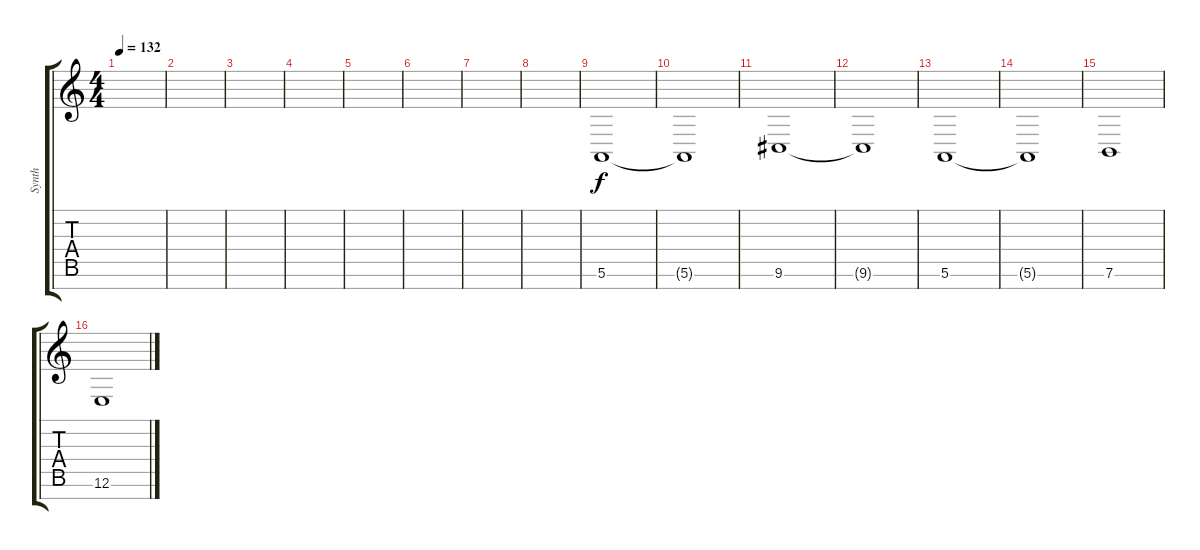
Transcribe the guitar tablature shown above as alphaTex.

\track ("Synth" "Synth") {instrument synthstrings1}
\staff {score tabs}
\tuning (E4 B3 G3 D3 A2 E2 B1) {hide}
\ts (4 4)
\tempo 132
\clef g2
\ks c
|
|
|
|
|
|
|
|
5.6.1{volume 11 instrument synthstrings1} |
5.6{t}.1 |
9.6.1 |
9.6{t}.1 |
5.6.1 |
5.6{t}.1 |
7.6.1 |
12.6.1
